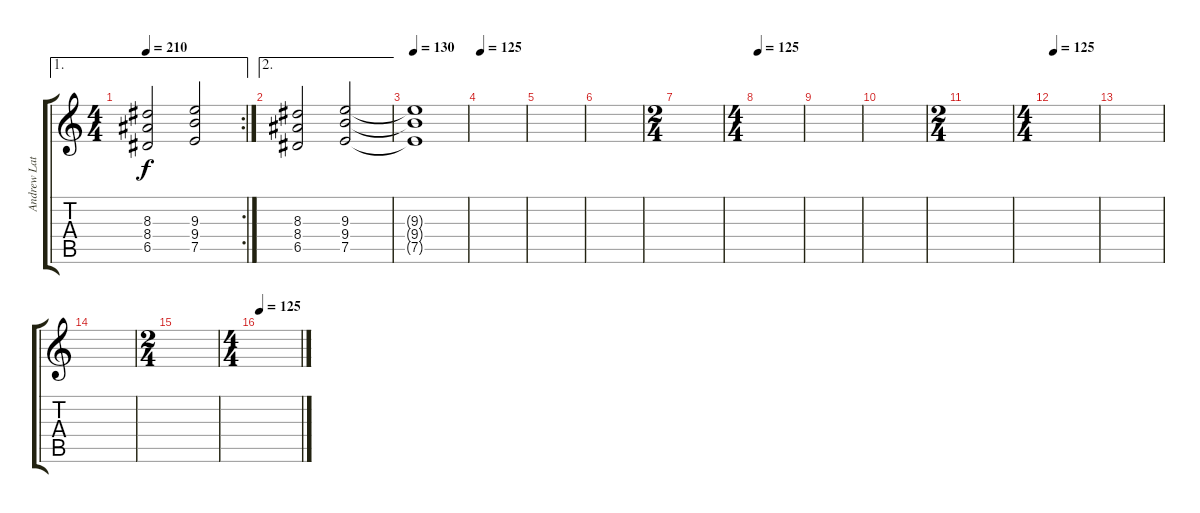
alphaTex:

\track ("Andrew Latimer 2" "Andrew Lat") {instrument acousticguitarsteel}
\staff {score tabs}
\tuning (E4 B3 G3 D3 A2 E2) {hide}
\ae 1
\rc 2
\ts (4 4)
\tempo 210
\clef g2
\ks c
(8.3 8.4 6.5).2{dy f} (9.3 9.4 7.5).2 |
\ae 2
(8.3 8.4 6.5).2 (9.3 9.4 7.5).2 |
\tempo 130
(9.3{t} 9.4{t} 7.5{t}).1 |
\tempo 125
|
|
|
\ts (2 4)
|
\ts (4 4)
\tempo 125
|
|
|
\ts (2 4)
|
\ts (4 4)
\tempo 125
|
|
|
\ts (2 4)
|
\ts (4 4)
\tempo 125
